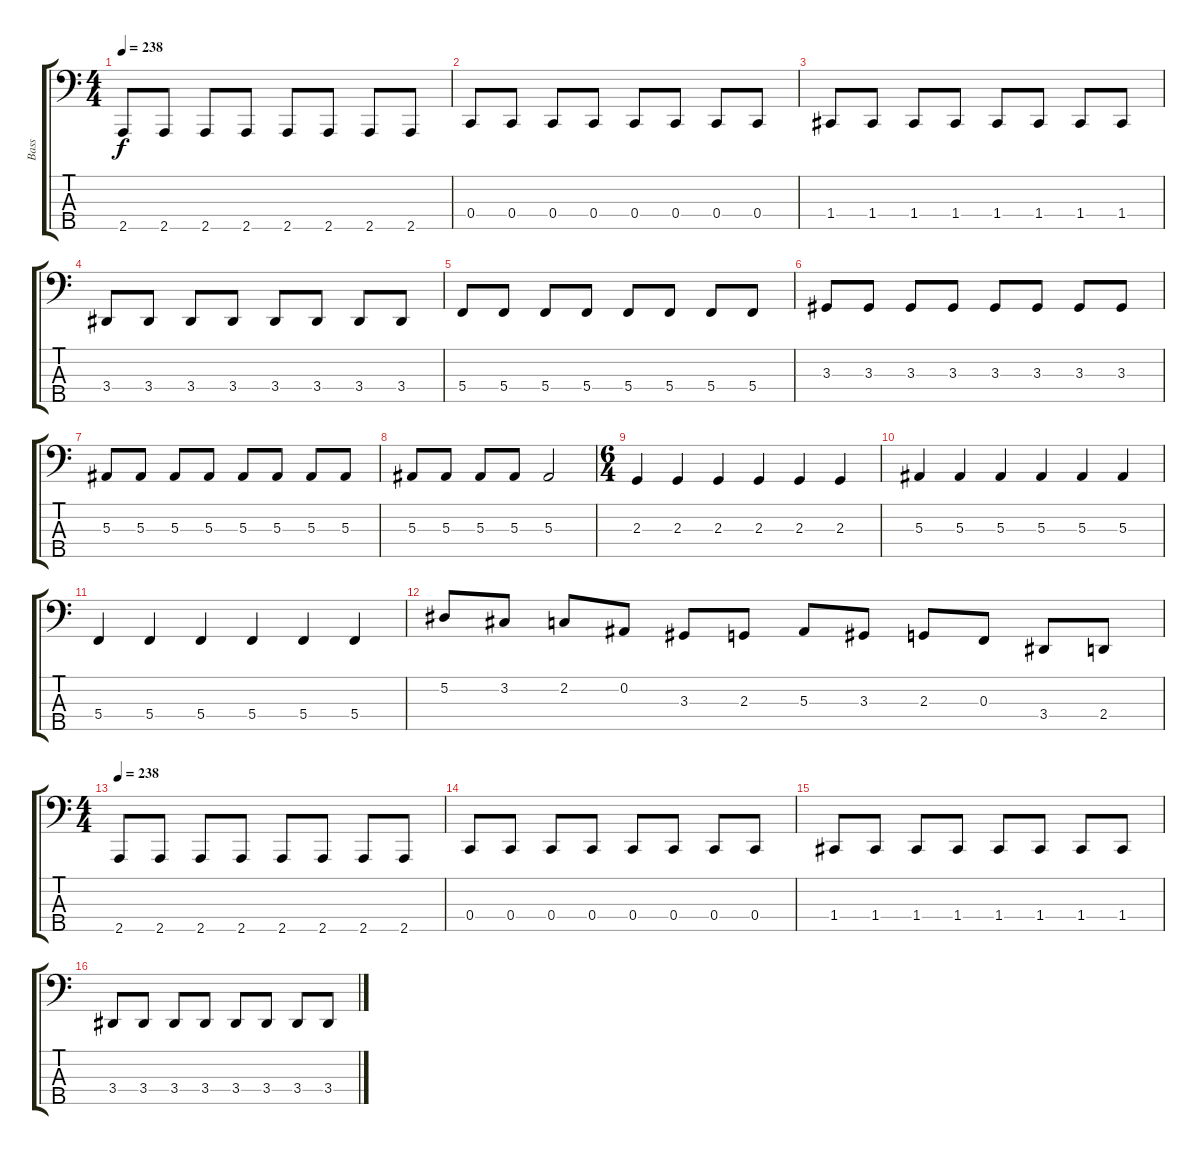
\track ("Bass" "Bass") {instrument electricbassfinger}
\staff {score tabs}
\tuning (Eb2 Bb1 F1 C1 G0) {hide}
\ts (4 4)
\tempo 238
\clef f4
\ks c
2.5.8{dy f} 2.5.8 2.5.8 2.5.8 2.5.8 2.5.8 2.5.8 2.5.8 |
0.4.8 0.4.8 0.4.8 0.4.8 0.4.8 0.4.8 0.4.8 0.4.8 |
1.4.8 1.4.8 1.4.8 1.4.8 1.4.8 1.4.8 1.4.8 1.4.8 |
3.4.8 3.4.8 3.4.8 3.4.8 3.4.8 3.4.8 3.4.8 3.4.8 |
5.4.8 5.4.8 5.4.8 5.4.8 5.4.8 5.4.8 5.4.8 5.4.8 |
3.3.8 3.3.8 3.3.8 3.3.8 3.3.8 3.3.8 3.3.8 3.3.8 |
5.3.8 5.3.8 5.3.8 5.3.8 5.3.8 5.3.8 5.3.8 5.3.8 |
5.3.8 5.3.8 5.3.8 5.3.8 5.3.2 |
\ts (6 4)
2.3.4 2.3.4 2.3.4 2.3.4 2.3.4 2.3.4 |
5.3.4 5.3.4 5.3.4 5.3.4 5.3.4 5.3.4 |
5.4.4 5.4.4 5.4.4 5.4.4 5.4.4 5.4.4 |
5.2.8 3.2.8 2.2.8 0.2.8 3.3.8 2.3.8 5.3.8 3.3.8 2.3.8 0.3.8 3.4.8 2.4.8 |
\ts (4 4)
\tempo 238
2.5.8 2.5.8 2.5.8 2.5.8 2.5.8 2.5.8 2.5.8 2.5.8 |
0.4.8 0.4.8 0.4.8 0.4.8 0.4.8 0.4.8 0.4.8 0.4.8 |
1.4.8 1.4.8 1.4.8 1.4.8 1.4.8 1.4.8 1.4.8 1.4.8 |
3.4.8 3.4.8 3.4.8 3.4.8 3.4.8 3.4.8 3.4.8 3.4.8
